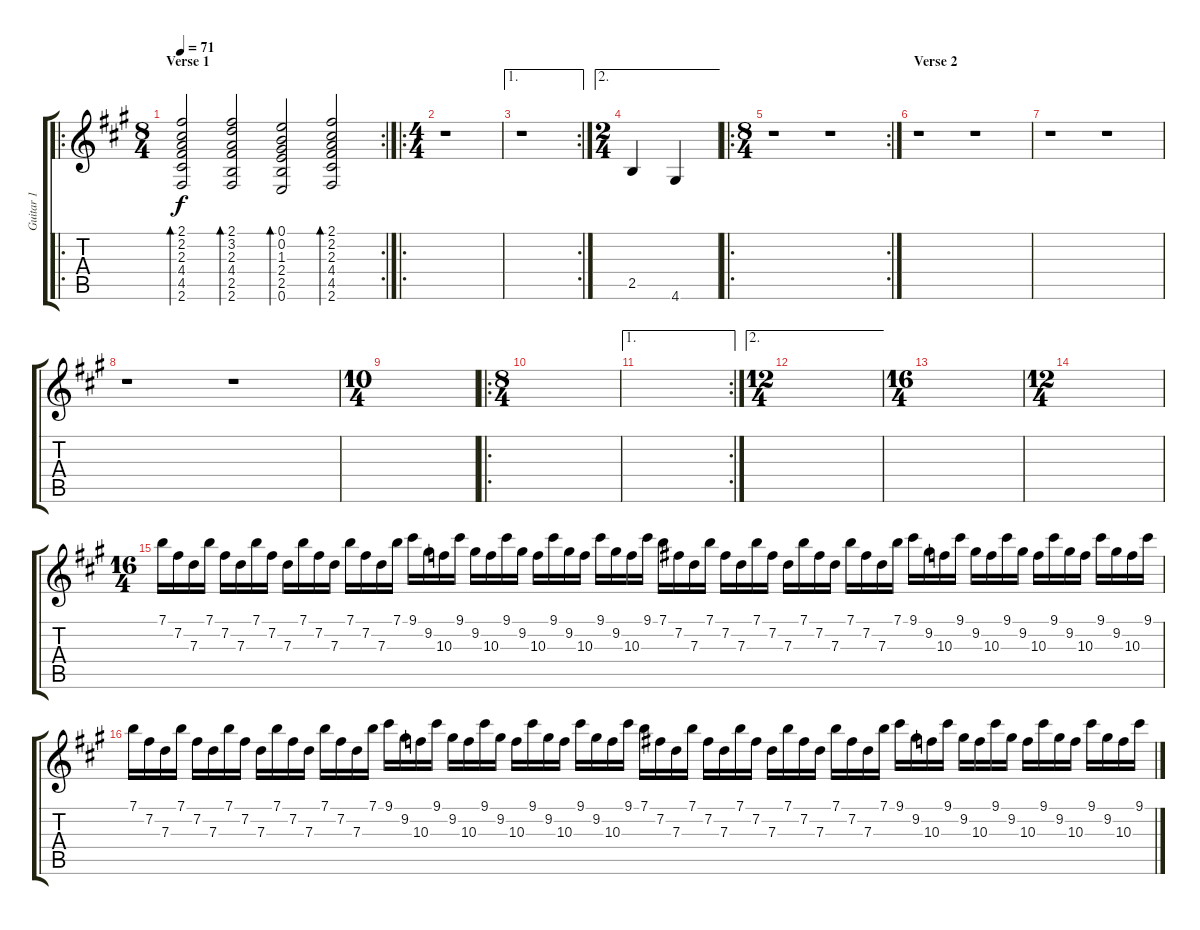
\track ("Guitar 1" "Guitar 1") {instrument acousticguitarsteel}
\staff {score tabs}
\tuning (E4 B3 G3 D3 A2 E2) {hide}
\ro
\rc 2
\ts (8 4)
\section ("" "Verse 1")
\tempo 71
\clef g2
\ks a
(2.1 2.2 2.3 4.4 4.5 2.6).2{bd 60 dy f instrument acousticguitarsteel} (2.1 3.2 2.3 4.4 2.5 2.6).2{bd 60} (0.1 0.2 1.3 2.4 2.5 0.6).2{bd 60} (2.1 2.2 2.3 4.4 4.5 2.6).2{bd 60} |
\ro
\ts (4 4)
r.1 |
\ae 1
\rc 2
r.1 |
\ae 2
\ts (2 4)
2.5.4 4.6.4 |
\ro
\rc 2
\ts (8 4)
r.1 r.1 |
\section ("" "Verse 2")
r.1 r.1 |
r.1 r.1 |
r.1 r.1 |
\ts (10 4)
|
\ro
\ts (8 4)
|
\ae 1
\rc 2
|
\ae 2
\ts (12 4)
|
\ts (16 4)
|
\ts (12 4)
|
\ts (16 4)
7.1.16 7.2.16 7.3.16 7.1.16 7.2.16 7.3.16 7.1.16 7.2.16 7.3.16 7.1.16 7.2.16 7.3.16 7.1.16 7.2.16 7.3.16 7.1.16 9.1.16 9.2.16 10.3.16 9.1.16 9.2.16 10.3.16 9.1.16 9.2.16 10.3.16 9.1.16 9.2.16 10.3.16 9.1.16 9.2.16 10.3.16 9.1.16 7.1.16 7.2.16 7.3.16 7.1.16 7.2.16 7.3.16 7.1.16 7.2.16 7.3.16 7.1.16 7.2.16 7.3.16 7.1.16 7.2.16 7.3.16 7.1.16 9.1.16 9.2.16 10.3.16 9.1.16 9.2.16 10.3.16 9.1.16 9.2.16 10.3.16 9.1.16 9.2.16 10.3.16 9.1.16 9.2.16 10.3.16 9.1.16 |
7.1.16 7.2.16 7.3.16 7.1.16 7.2.16 7.3.16 7.1.16 7.2.16 7.3.16 7.1.16 7.2.16 7.3.16 7.1.16 7.2.16 7.3.16 7.1.16 9.1.16 9.2.16 10.3.16 9.1.16 9.2.16 10.3.16 9.1.16 9.2.16 10.3.16 9.1.16 9.2.16 10.3.16 9.1.16 9.2.16 10.3.16 9.1.16 7.1.16 7.2.16 7.3.16 7.1.16 7.2.16 7.3.16 7.1.16 7.2.16 7.3.16 7.1.16 7.2.16 7.3.16 7.1.16 7.2.16 7.3.16 7.1.16 9.1.16 9.2.16 10.3.16 9.1.16 9.2.16 10.3.16 9.1.16 9.2.16 10.3.16 9.1.16 9.2.16 10.3.16 9.1.16 9.2.16 10.3.16 9.1.16
